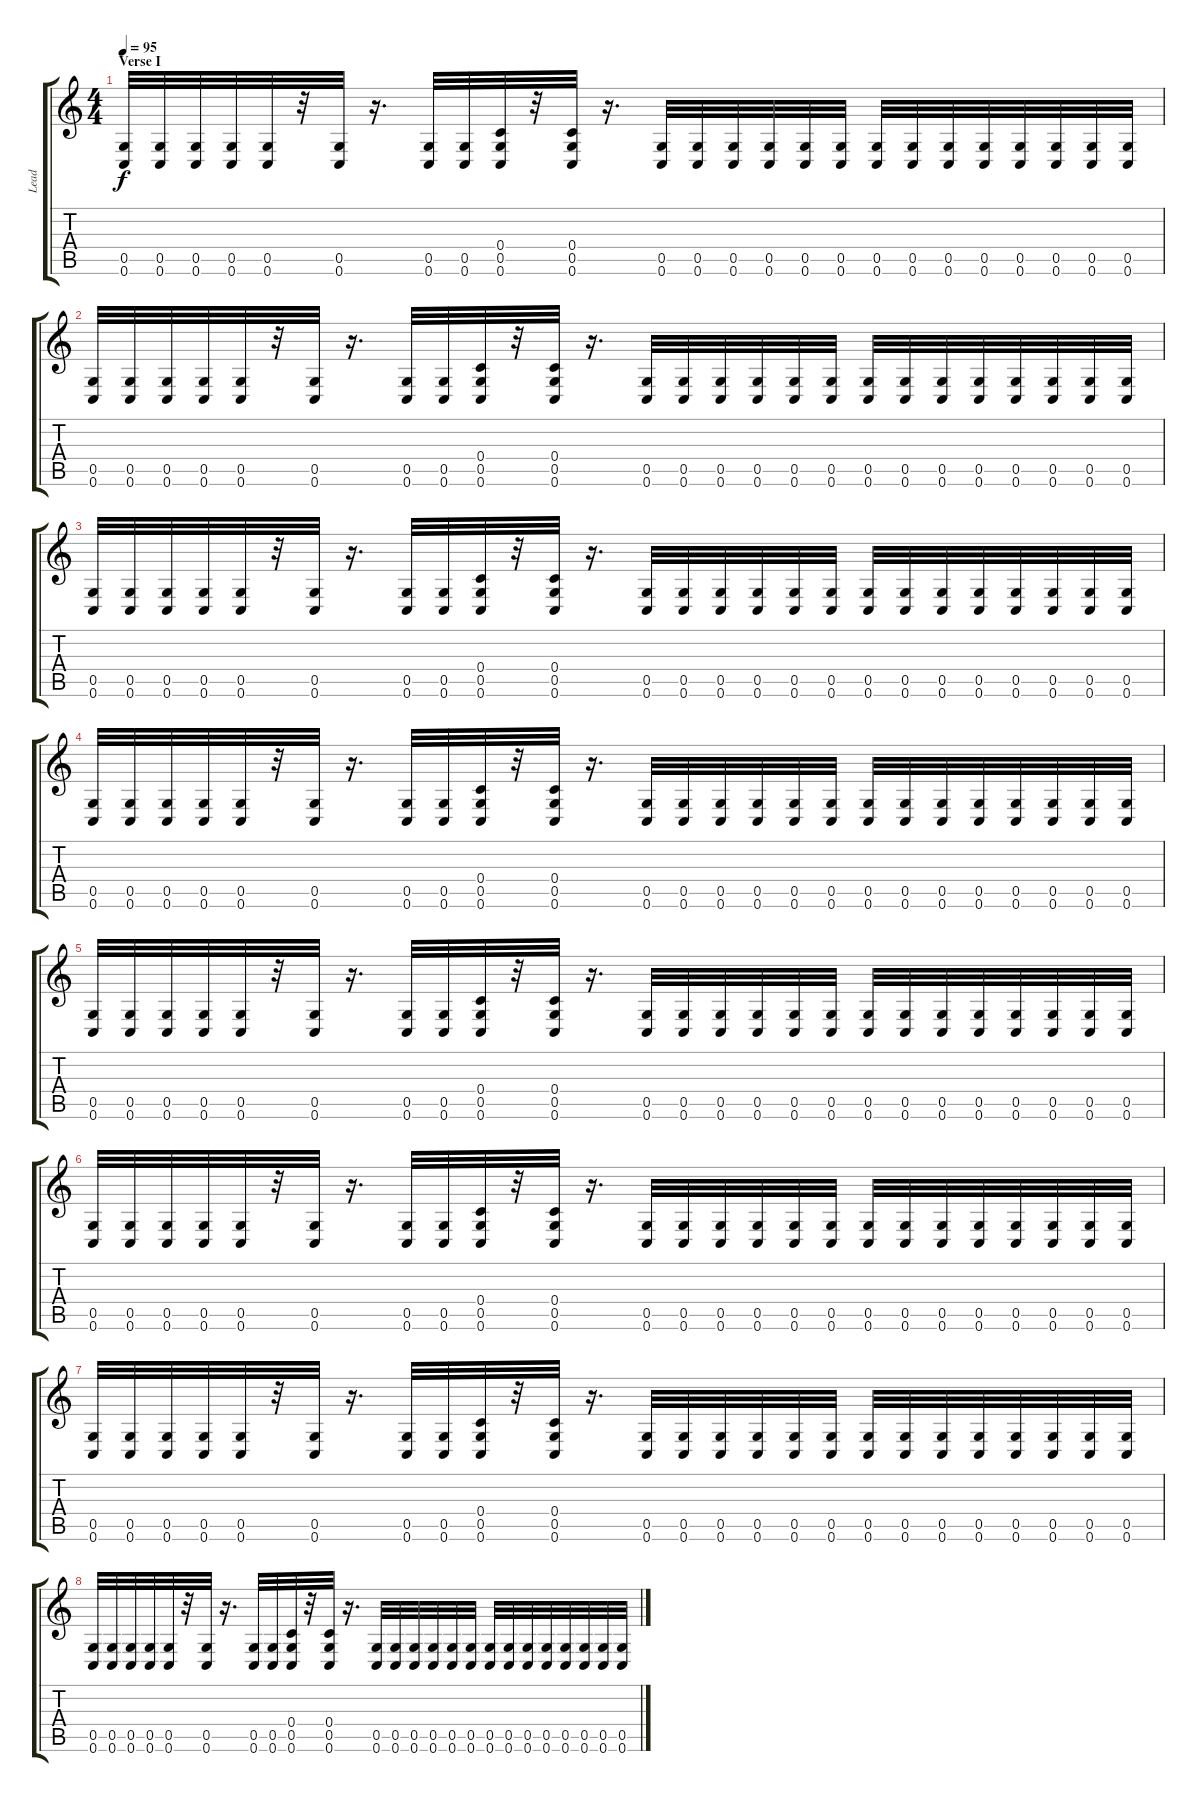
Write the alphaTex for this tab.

\track ("Lead" "Lead") {instrument distortionguitar}
\staff {score tabs}
\tuning (D4 A3 F3 C3 G2 C2) {hide}
\ts (4 4)
\section ("" "Verse I")
\tempo 95
\clef g2
\ks c
(0.5 0.6).32{dy f} (0.5 0.6).32 (0.5 0.6).32 (0.5 0.6).32 (0.5 0.6).32 r.32 (0.5 0.6).32 r.16{d} (0.5 0.6).32 (0.5 0.6).32 (0.4 0.5 0.6).32 r.32 (0.4 0.5 0.6).32 r.16{d} (0.5 0.6).32 (0.5 0.6).32 (0.5 0.6).32 (0.5 0.6).32 (0.5 0.6).32 (0.5 0.6).32 (0.5 0.6).32 (0.5 0.6).32 (0.5 0.6).32 (0.5 0.6).32 (0.5 0.6).32 (0.5 0.6).32 (0.5 0.6).32 (0.5 0.6).32 |
(0.5 0.6).32 (0.5 0.6).32 (0.5 0.6).32 (0.5 0.6).32 (0.5 0.6).32 r.32 (0.5 0.6).32 r.16{d} (0.5 0.6).32 (0.5 0.6).32 (0.4 0.5 0.6).32 r.32 (0.4 0.5 0.6).32 r.16{d} (0.5 0.6).32 (0.5 0.6).32 (0.5 0.6).32 (0.5 0.6).32 (0.5 0.6).32 (0.5 0.6).32 (0.5 0.6).32 (0.5 0.6).32 (0.5 0.6).32 (0.5 0.6).32 (0.5 0.6).32 (0.5 0.6).32 (0.5 0.6).32 (0.5 0.6).32 |
(0.5 0.6).32 (0.5 0.6).32 (0.5 0.6).32 (0.5 0.6).32 (0.5 0.6).32 r.32 (0.5 0.6).32 r.16{d} (0.5 0.6).32 (0.5 0.6).32 (0.4 0.5 0.6).32 r.32 (0.4 0.5 0.6).32 r.16{d} (0.5 0.6).32 (0.5 0.6).32 (0.5 0.6).32 (0.5 0.6).32 (0.5 0.6).32 (0.5 0.6).32 (0.5 0.6).32 (0.5 0.6).32 (0.5 0.6).32 (0.5 0.6).32 (0.5 0.6).32 (0.5 0.6).32 (0.5 0.6).32 (0.5 0.6).32 |
(0.5 0.6).32 (0.5 0.6).32 (0.5 0.6).32 (0.5 0.6).32 (0.5 0.6).32 r.32 (0.5 0.6).32 r.16{d} (0.5 0.6).32 (0.5 0.6).32 (0.4 0.5 0.6).32 r.32 (0.4 0.5 0.6).32 r.16{d} (0.5 0.6).32 (0.5 0.6).32 (0.5 0.6).32 (0.5 0.6).32 (0.5 0.6).32 (0.5 0.6).32 (0.5 0.6).32 (0.5 0.6).32 (0.5 0.6).32 (0.5 0.6).32 (0.5 0.6).32 (0.5 0.6).32 (0.5 0.6).32 (0.5 0.6).32 |
(0.5 0.6).32 (0.5 0.6).32 (0.5 0.6).32 (0.5 0.6).32 (0.5 0.6).32 r.32 (0.5 0.6).32 r.16{d} (0.5 0.6).32 (0.5 0.6).32 (0.4 0.5 0.6).32 r.32 (0.4 0.5 0.6).32 r.16{d} (0.5 0.6).32 (0.5 0.6).32 (0.5 0.6).32 (0.5 0.6).32 (0.5 0.6).32 (0.5 0.6).32 (0.5 0.6).32 (0.5 0.6).32 (0.5 0.6).32 (0.5 0.6).32 (0.5 0.6).32 (0.5 0.6).32 (0.5 0.6).32 (0.5 0.6).32 |
(0.5 0.6).32 (0.5 0.6).32 (0.5 0.6).32 (0.5 0.6).32 (0.5 0.6).32 r.32 (0.5 0.6).32 r.16{d} (0.5 0.6).32 (0.5 0.6).32 (0.4 0.5 0.6).32 r.32 (0.4 0.5 0.6).32 r.16{d} (0.5 0.6).32 (0.5 0.6).32 (0.5 0.6).32 (0.5 0.6).32 (0.5 0.6).32 (0.5 0.6).32 (0.5 0.6).32 (0.5 0.6).32 (0.5 0.6).32 (0.5 0.6).32 (0.5 0.6).32 (0.5 0.6).32 (0.5 0.6).32 (0.5 0.6).32 |
(0.5 0.6).32 (0.5 0.6).32 (0.5 0.6).32 (0.5 0.6).32 (0.5 0.6).32 r.32 (0.5 0.6).32 r.16{d} (0.5 0.6).32 (0.5 0.6).32 (0.4 0.5 0.6).32 r.32 (0.4 0.5 0.6).32 r.16{d} (0.5 0.6).32 (0.5 0.6).32 (0.5 0.6).32 (0.5 0.6).32 (0.5 0.6).32 (0.5 0.6).32 (0.5 0.6).32 (0.5 0.6).32 (0.5 0.6).32 (0.5 0.6).32 (0.5 0.6).32 (0.5 0.6).32 (0.5 0.6).32 (0.5 0.6).32 |
(0.5 0.6).32 (0.5 0.6).32 (0.5 0.6).32 (0.5 0.6).32 (0.5 0.6).32 r.32 (0.5 0.6).32 r.16{d} (0.5 0.6).32 (0.5 0.6).32 (0.4 0.5 0.6).32 r.32 (0.4 0.5 0.6).32 r.16{d} (0.5 0.6).32 (0.5 0.6).32 (0.5 0.6).32 (0.5 0.6).32 (0.5 0.6).32 (0.5 0.6).32 (0.5 0.6).32 (0.5 0.6).32 (0.5 0.6).32 (0.5 0.6).32 (0.5 0.6).32 (0.5 0.6).32 (0.5 0.6).32 (0.5 0.6).32
